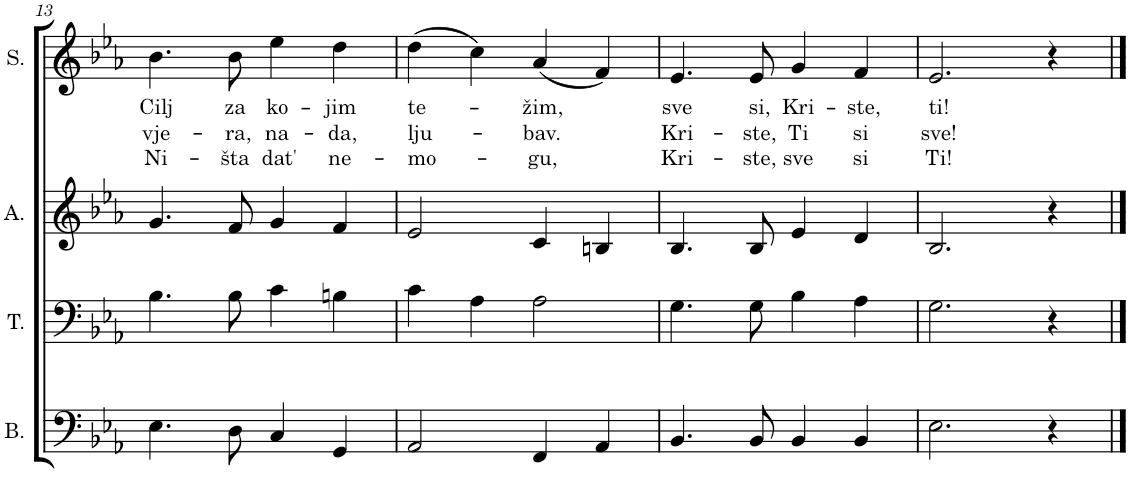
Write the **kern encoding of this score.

**kern	**kern	**kern	**kern	**text	**text	**text
*part4	*part3	*part2	*part1	*part1	*part1	*part1
*staff4	*staff3	*staff2	*staff1	*staff1	*staff1	*staff1
*I"Bass	*I"Tenor	*I"Alto	*I"Soprano	*	*	*
*I'B.	*I'T.	*I'A.	*I'S.	*	*	*
!!LO:PB:g=z
*clefF4	*clefF4	*clefG2	*clefG2	*	*	*
*k[b-e-a-]	*k[b-e-a-]	*k[b-e-a-]	*k[b-e-a-]	*	*	*
*M4/4	*M4/4	*M4/4	*M4/4	*	*	*
*met(c)	*met(c)	*met(c)	*met(c)	*	*	*
=13	=13	=13	=13	=13	=13	=13
!	!	!	!	!LO:LY:b	!LO:LY:b	!LO:LY:b
4.E-\	4.B-\	4.g/	4.b-\	Cilj	vje-	Ni-
!	!	!	!	!LO:LY:b	!LO:LY:b	!LO:LY:b
8D\	8B-\	8f/	8b-\	za	-ra,	-šta
!	!	!	!	!LO:LY:b	!LO:LY:b	!LO:LY:b
4C/	4c\	4g/	4ee-\	ko-	na-	dat'
!	!	!	!	!LO:LY:b	!LO:LY:b	!LO:LY:b
4GG/	4Bn\	4f/	4dd\	-jim	-da,	ne-
=14	=14	=14	=14	=14	=14	=14
!	!	!	!	!LO:LY:b	!LO:LY:b	!LO:LY:b
2AA-/	4c\	2e-/	(4dd\	te-	lju-	-mo-
.	4A-\	.	4cc\)	.	.	.
!	!	!	!	!LO:LY:b	!LO:LY:b	!LO:LY:b
4FF/	2A-\	4c/	(4a-/	-žim,	-bav.	-gu,
4AA-/	.	4Bn/	4f/)	.	.	.
=15	=15	=15	=15	=15	=15	=15
!	!	!	!	!LO:LY:b	!LO:LY:b	!LO:LY:b
4.BB-/	4.G\	4.B-/	4.e-/	sve	Kri-	Kri-
!	!	!	!	!LO:LY:b	!LO:LY:b	!LO:LY:b
8BB-/	8G\	8B-/	8e-/	si,	-ste,	-ste,
!	!	!	!	!LO:LY:b	!LO:LY:b	!LO:LY:b
4BB-/	4B-\	4e-/	4g/	Kri-	Ti	sve
!	!	!	!	!LO:LY:b	!LO:LY:b	!LO:LY:b
4BB-/	4A-\	4d/	4f/	-ste,	si	si
=16	=16	=16	=16	=16	=16	=16
!	!	!	!	!LO:LY:b	!LO:LY:b	!LO:LY:b
2.E-\	2.G\	2.B-/	2.e-/	ti!	sve!	Ti!
4r	4r	4r	4r	.	.	.
==	==	==	==	==	==	==
*-	*-	*-	*-	*-	*-	*-
